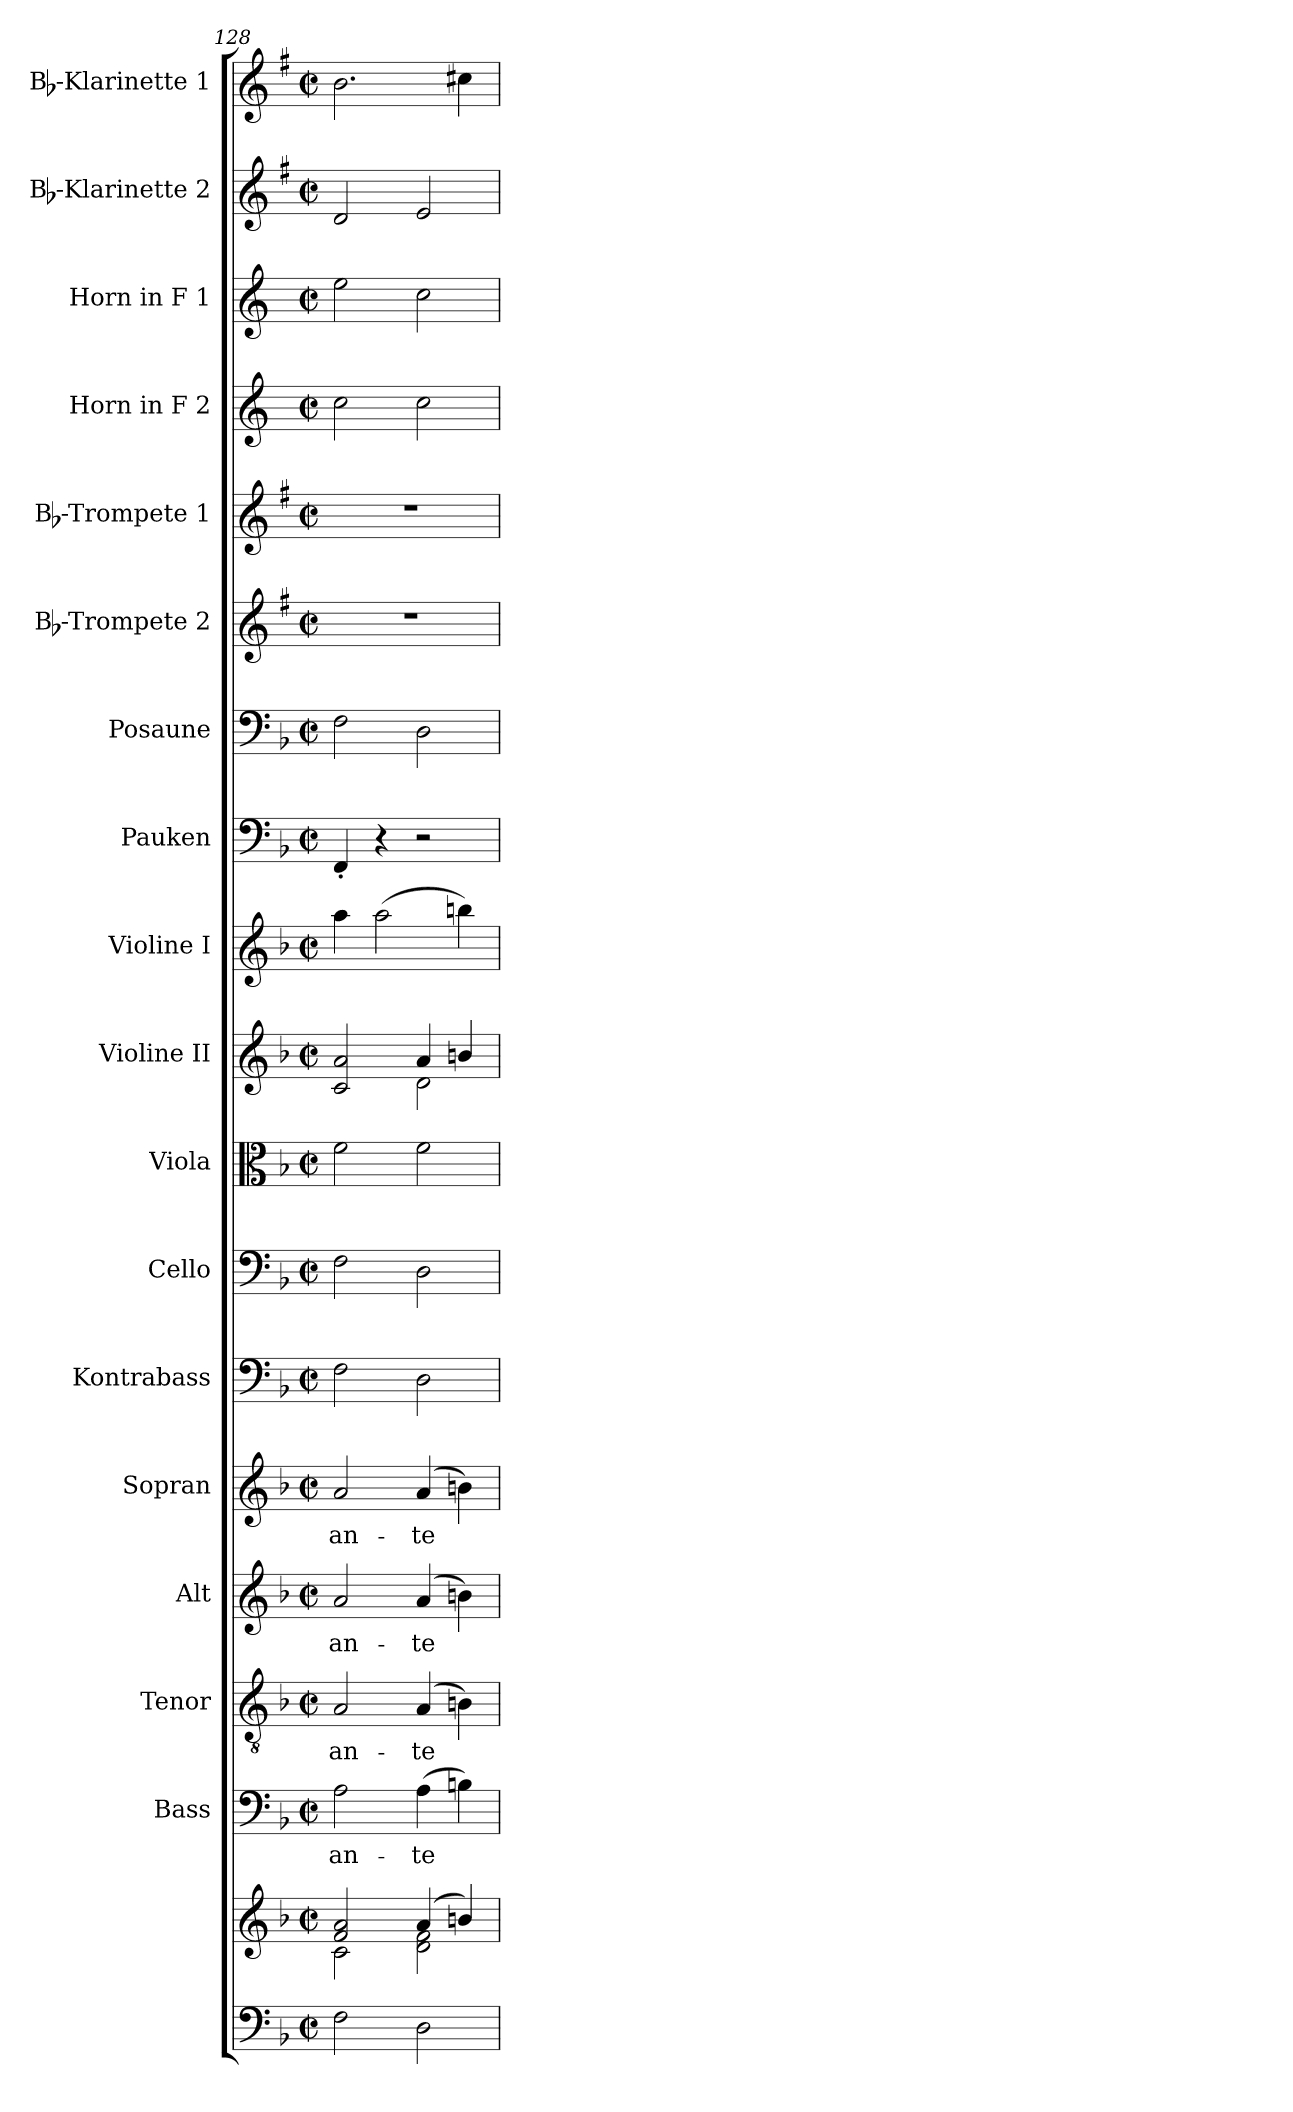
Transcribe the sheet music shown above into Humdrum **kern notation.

**kern	**kern	**kern	**text	**kern	**text	**kern	**text	**kern	**text	**kern	**kern	**kern	**kern	**kern	**kern	**kern	**kern	**kern	**kern	**kern	**kern	**kern
*part18	*part18	*part17	*part17	*part16	*part16	*part15	*part15	*part14	*part14	*part13	*part12	*part11	*part10	*part9	*part8	*part7	*part6	*part5	*part4	*part3	*part2	*part1
*staff19	*staff18	*staff17	*staff17	*staff16	*staff16	*staff15	*staff15	*staff14	*staff14	*staff13	*staff12	*staff11	*staff10	*staff9	*staff8	*staff7	*staff6	*staff5	*staff4	*staff3	*staff2	*staff1
*	*	*I"Bass	*	*I"Tenor	*	*I"Alt	*	*I"Sopran	*	*I"Kontrabass	*I"Cello	*I"Viola	*I"Violine II	*I"Violine I	*I"Pauken	*I"Posaune	*I"Bb-Trompete 2	*I"Bb-Trompete 1	*I"Horn in F 2	*I"Horn in F 1	*I"Bb-Klarinette 2	*I"Bb-Klarinette 1
*	*	*I'B.	*	*I'T.	*	*I'A.	*	*I'S.	*	*I'Kb.	*	*I'Vla.	*I'Vl. II	*I'Vl. I	*I'Pk.	*I'Pos.	*I'Bb Trp. 2	*I'Bb Trp. 1	*	*	*I'Bb Kl. 2	*I'Bb Kl. 1
*clefF4	*clefG2	*clefF4	*	*clefGv2	*	*clefG2	*	*clefG2	*	*clefF4	*clefF4	*clefC3	*clefG2	*clefG2	*clefF4	*clefF4	*clefG2	*clefG2	*clefG2	*clefG2	*clefG2	*clefG2
*	*	*	*	*	*	*	*	*	*	*ITrd7c12	*	*	*	*	*	*	*ITrd1c2	*ITrd1c2	*ITrd4c7	*ITrd4c7	*ITrd1c2	*ITrd1c2
*k[b-]	*k[b-]	*k[b-]	*	*k[b-]	*	*k[b-]	*	*k[b-]	*	*k[b-]	*k[b-]	*k[b-]	*k[b-]	*k[b-]	*k[b-]	*k[b-]	*k[b-]	*k[b-]	*k[b-]	*k[b-]	*k[b-]	*k[b-]
*F:	*F:	*F:	*	*F:	*	*F:	*	*F:	*	*F:	*F:	*F:	*F:	*F:	*F:	*F:	*F:	*F:	*F:	*F:	*F:	*F:
*M2/2	*M2/2	*M2/2	*	*M2/2	*	*M2/2	*	*M2/2	*	*M2/2	*M2/2	*M2/2	*M2/2	*M2/2	*M2/2	*M2/2	*M2/2	*M2/2	*M2/2	*M2/2	*M2/2	*M2/2
*met(c|)	*met(c|)	*met(c|)	*	*met(c|)	*	*met(c|)	*	*met(c|)	*	*met(c|)	*met(c|)	*met(c|)	*met(c|)	*met(c|)	*met(c|)	*met(c|)	*met(c|)	*met(c|)	*met(c|)	*met(c|)	*met(c|)	*met(c|)
=128	=128	=128	=128	=128	=128	=128	=128	=128	=128	=128	=128	=128	=128	=128	=128	=128	=128	=128	=128	=128	=128	=128
*	*^	*	*	*	*	*	*	*	*	*	*	*	*	*	*	*	*	*	*	*	*	*
!	!	!	!	!LO:LY:b	!	!LO:LY:b	!	!LO:LY:b	!	!LO:LY:b	!	!	!	!	!	!	!	!	!	!	!	!	!
*	*	*	*	*	*	*	*	*	*	*	*	*	*	*^	*	*	*	*	*	*	*	*	*
2F\	2f/ 2a/	2c\	2A\	an-	2A/	an-	2a/	an-	2a/	an-	2FF\	2F\	2f\	2c/ 2a/	2ryy	4aa\	4FF'</	2F\	1r	1r	2f\	2a\	2c/	2.a\
.	.	.	.	.	.	.	.	.	.	.	.	.	.	.	.	(>2aa\	4r	.	.	.	.	.	.	.
!	!	!	!	!LO:LY:b	!	!LO:LY:b	!	!LO:LY:b	!	!LO:LY:b	!	!	!	!	!	!	!	!	!	!	!	!	!	!
2D\	(4a/	2d\ 2f\	(>4A\	-te	(4A/	-te	(4a/	-te	(4a/	-te	2DD\	2D\	2f\	4a/	2d\	.	2r	2D\	.	.	2f\	2f\	2d/	.
.	4bn/)	.	4Bn\)	.	4Bn\)	.	4bn\)	.	4bn\)	.	.	.	.	4bn/	.	4bbn\)	.	.	.	.	.	.	.	4bn\
*	*v	*v	*	*	*	*	*	*	*	*	*	*	*	*v	*v	*	*	*	*	*	*	*	*	*
=	=	=	=	=	=	=	=	=	=	=	=	=	=	=	=	=	=	=	=	=	=	=
*-	*-	*-	*-	*-	*-	*-	*-	*-	*-	*-	*-	*-	*-	*-	*-	*-	*-	*-	*-	*-	*-	*-
